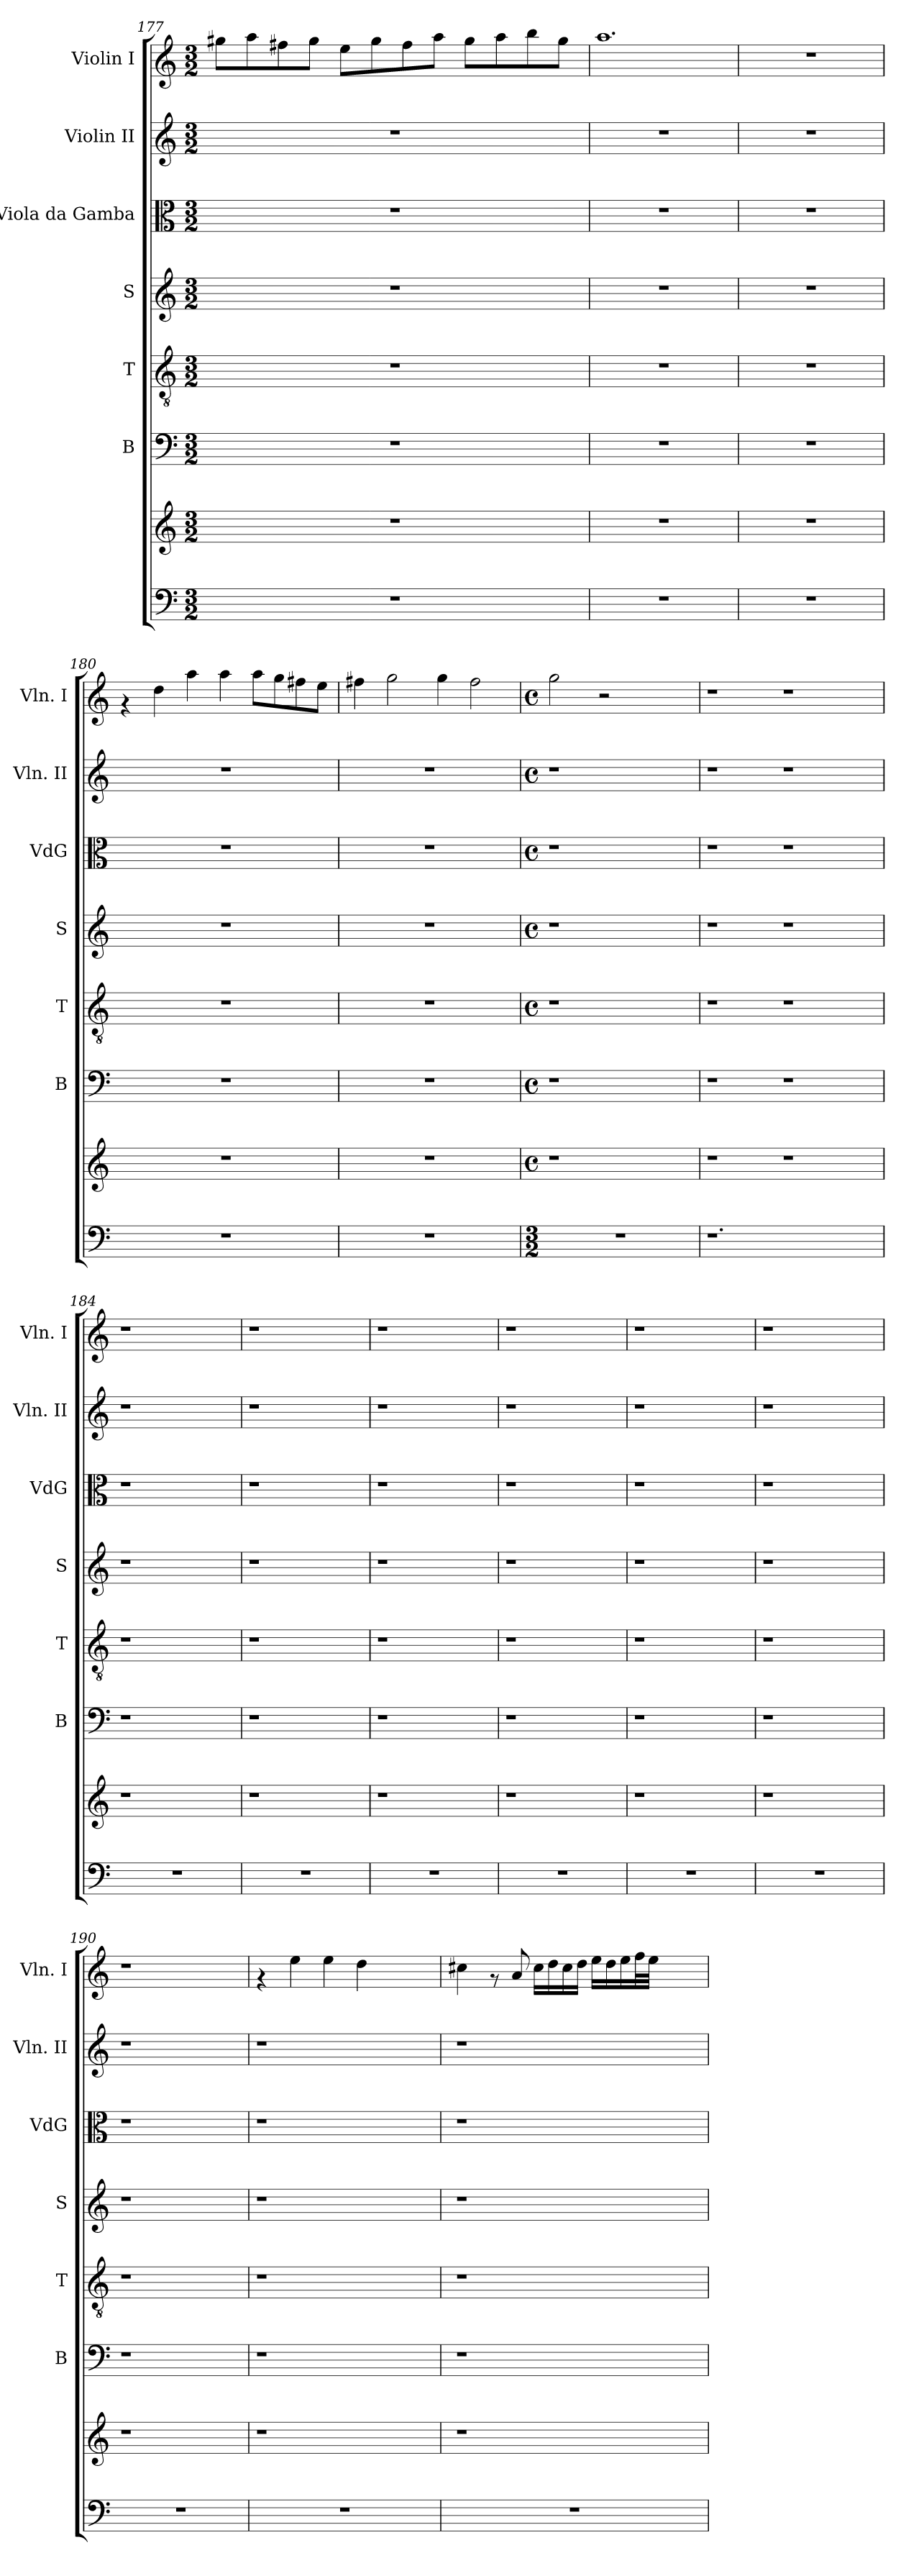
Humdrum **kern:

**kern	**kern	**kern	**kern	**kern	**kern	**kern	**kern
*part8	*part7	*part6	*part5	*part4	*part3	*part2	*part1
*staff8	*staff7	*staff6	*staff5	*staff4	*staff3	*staff2	*staff1
*	*	*I"B	*I"T	*I"S	*I"Viola da Gamba	*I"Violin II	*I"Violin I
*	*	*I'B	*I'T	*I'S	*I'VdG	*I'Vln. II	*I'Vln. I
*clefF4	*clefG2	*clefF4	*clefGv2	*clefG2	*clefC3	*clefG2	*clefG2
*ITrd7c12	*ITrd7c12	*	*	*	*	*	*
*k[]	*k[]	*k[]	*k[]	*k[]	*k[]	*k[]	*k[]
*C:	*C:	*C:	*C:	*C:	*C:	*C:	*C:
*M3/2	*M3/2	*M3/2	*M3/2	*M3/2	*M3/2	*M3/2	*M3/2
=177	=177	=177	=177	=177	=177	=177	=177
1.r	1.r	1.r	1.r	1.r	1.r	1.r	8gg#X\L
.	.	.	.	.	.	.	8aa\
.	.	.	.	.	.	.	8ff#X\
.	.	.	.	.	.	.	8gg#\J
.	.	.	.	.	.	.	8ee\L
.	.	.	.	.	.	.	8gg#\
.	.	.	.	.	.	.	8ff#\
.	.	.	.	.	.	.	8aa\J
.	.	.	.	.	.	.	8gg#\L
.	.	.	.	.	.	.	8aa\
.	.	.	.	.	.	.	8bb\
.	.	.	.	.	.	.	8gg#\J
=178	=178	=178	=178	=178	=178	=178	=178
1.r	1.r	1.r	1.r	1.r	1.r	1.r	1.aa
=179	=179	=179	=179	=179	=179	=179	=179
1.r	1.r	1.r	1.r	1.r	1.r	1.r	1.r
!!LO:PB:g=z
=180	=180	=180	=180	=180	=180	=180	=180
1.r	1.r	1.r	1.r	1.r	1.r	1.r	4rf
.	.	.	.	.	.	.	4dd\
.	.	.	.	.	.	.	4aa\
.	.	.	.	.	.	.	4aa\
.	.	.	.	.	.	.	8aa\L
.	.	.	.	.	.	.	8gg\
.	.	.	.	.	.	.	8ff#X\
.	.	.	.	.	.	.	8ee\J
=181	=181	=181	=181	=181	=181	=181	=181
1.r	1.r	1.r	1.r	1.r	1.r	1.r	4ff#X\
.	.	.	.	.	.	.	2gg\
.	.	.	.	.	.	.	4gg\
.	.	.	.	.	.	.	2ff#\
=182	=182	=182	=182	=182	=182	=182	=182
*M3/2	*M4/4	*M4/4	*M4/4	*M4/4	*M4/4	*M4/4	*M4/4
*	*met(c)	*met(c)	*met(c)	*met(c)	*met(c)	*met(c)	*met(c)
1.r	1r	1r	1r	1r	1r	1r	2gg\
.	.	.	.	.	.	.	2r
.	2ryy	2ryy	2ryy	2ryy	2ryy	2ryy	2ryy
=183	=183	=183	=183	=183	=183	=183	=183
1.r	1r	1r	1r	1r	1r	1r	1r
.	1r	1r	1r	1r	1r	1r	1r
2ryy	.	.	.	.	.	.	.
=184	=184	=184	=184	=184	=184	=184	=184
1.r	1r	1r	1r	1r	1r	1r	1r
.	2ryy	2ryy	2ryy	2ryy	2ryy	2ryy	2ryy
=185	=185	=185	=185	=185	=185	=185	=185
1.r	1r	1r	1r	1r	1r	1r	1r
.	2ryy	2ryy	2ryy	2ryy	2ryy	2ryy	2ryy
=186	=186	=186	=186	=186	=186	=186	=186
1.r	1r	1r	1r	1r	1r	1r	1r
.	2ryy	2ryy	2ryy	2ryy	2ryy	2ryy	2ryy
=187	=187	=187	=187	=187	=187	=187	=187
1.r	1r	1r	1r	1r	1r	1r	1r
.	2ryy	2ryy	2ryy	2ryy	2ryy	2ryy	2ryy
=188	=188	=188	=188	=188	=188	=188	=188
1.r	1r	1r	1r	1r	1r	1r	1r
.	2ryy	2ryy	2ryy	2ryy	2ryy	2ryy	2ryy
=189	=189	=189	=189	=189	=189	=189	=189
1.r	1r	1r	1r	1r	1r	1r	1r
.	2ryy	2ryy	2ryy	2ryy	2ryy	2ryy	2ryy
=190	=190	=190	=190	=190	=190	=190	=190
1.r	1r	1r	1r	1r	1r	1r	1r
.	2ryy	2ryy	2ryy	2ryy	2ryy	2ryy	2ryy
=191	=191	=191	=191	=191	=191	=191	=191
1.r	1r	1r	1r	1r	1r	1r	4rf
.	.	.	.	.	.	.	4ee\
.	.	.	.	.	.	.	4ee\
.	.	.	.	.	.	.	4dd\
.	2ryy	2ryy	2ryy	2ryy	2ryy	2ryy	2ryy
=192	=192	=192	=192	=192	=192	=192	=192
1.r	1r	1r	1r	1r	1r	1r	4cc#X\
.	.	.	.	.	.	.	8rf
.	.	.	.	.	.	.	8a/
.	.	.	.	.	.	.	16cc#\LL
.	.	.	.	.	.	.	16dd\
.	.	.	.	.	.	.	16cc#\
.	.	.	.	.	.	.	16dd\JJ
.	.	.	.	.	.	.	16ee\LL
.	.	.	.	.	.	.	16dd\
.	.	.	.	.	.	.	16ee\
.	.	.	.	.	.	.	32ff\L
.	.	.	.	.	.	.	32ee\JJJ
.	2ryy	2ryy	2ryy	2ryy	2ryy	2ryy	2ryy
=	=	=	=	=	=	=	=
*-	*-	*-	*-	*-	*-	*-	*-
